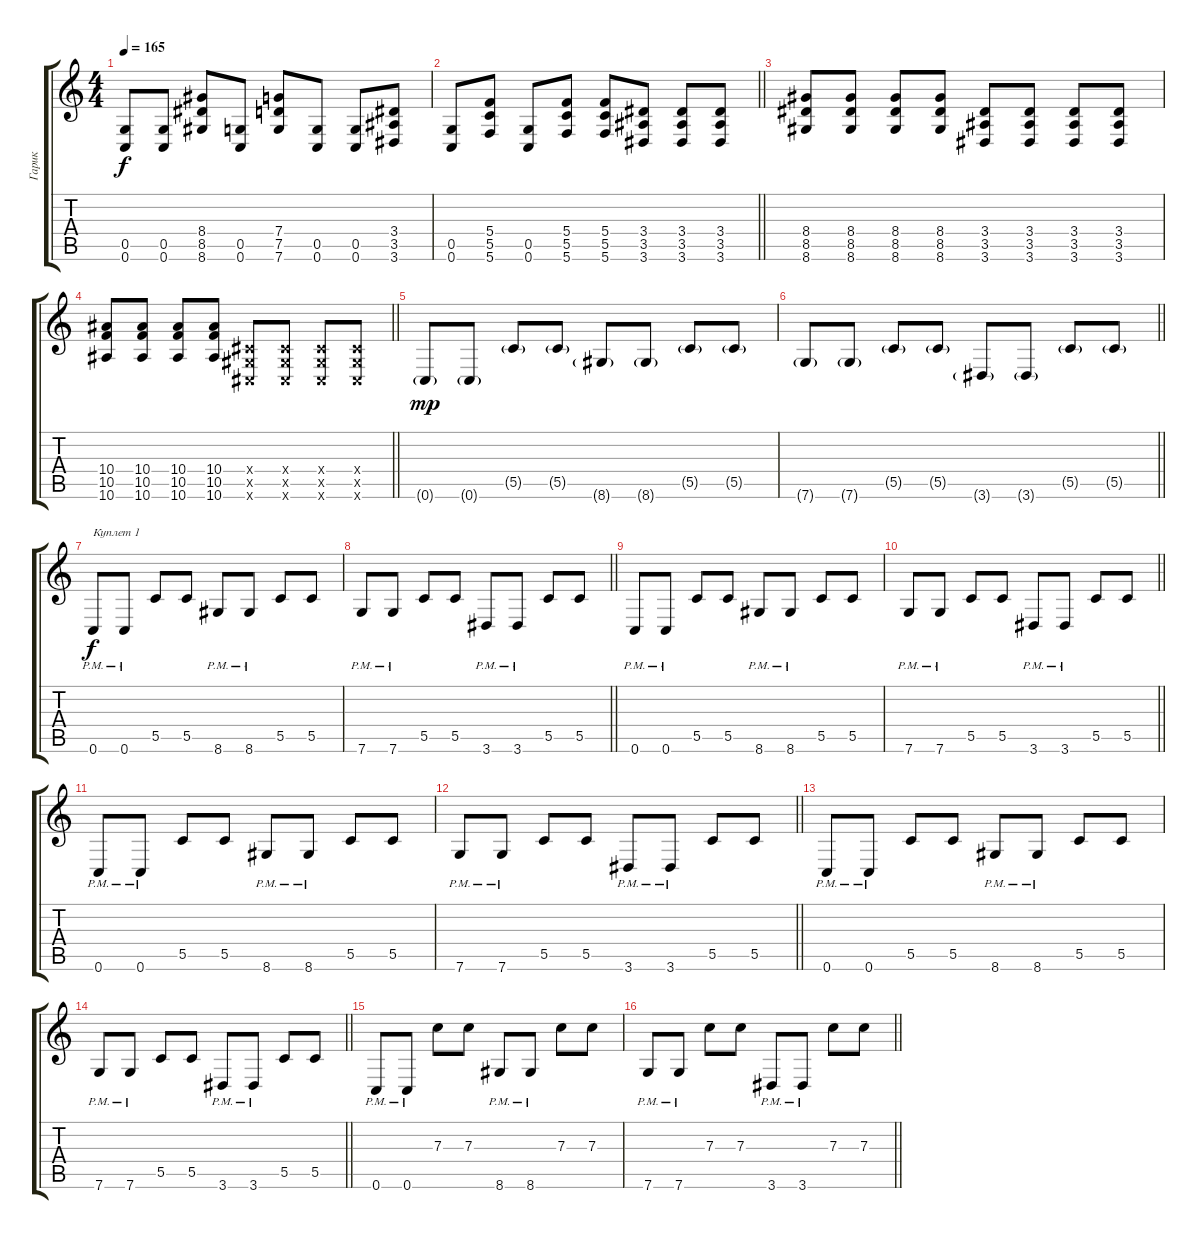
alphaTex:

\track ("Гарик" "Гарик") {instrument distortionguitar}
\staff {score tabs}
\tuning (D4 A3 F3 C3 G2 C2) {hide}
\ts (4 4)
\tempo 165
\clef g2
\ks c
(0.5 0.6).8{dy f} (0.5 0.6).8 (8.4 8.5 8.6).8 (0.5 0.6).8 (7.4 7.5 7.6).8 (0.5 0.6).8 (0.5 0.6).8 (3.4 3.5 3.6).8 |
\barLineRight lightlight
(0.5 0.6).8 (5.4 5.5 5.6).8 (0.5 0.6).8 (5.4 5.5 5.6).8 (5.4 5.5 5.6).8 (3.4 3.5 3.6).8 (3.4 3.5 3.6).8 (3.4 3.5 3.6).8 |
(8.4 8.5 8.6).8 (8.4 8.5 8.6).8 (8.4 8.5 8.6).8 (8.4 8.5 8.6).8 (3.4 3.5 3.6).8 (3.4 3.5 3.6).8 (3.4 3.5 3.6).8 (3.4 3.5 3.6).8 |
\barLineRight lightlight
(10.4 10.5 10.6).8 (10.4 10.5 10.6).8 (10.4 10.5 10.6).8 (10.4 10.5 10.6).8 (1.4{x} 1.5{x} 1.6{x}).8 (1.4{x} 1.5{x} 1.6{x}).8 (1.4{x} 1.5{x} 1.6{x}).8 (1.4{x} 1.5{x} 1.6{x}).8 |
0.6{g}.8{dy mp} 0.6{g}.8 5.5{g}.8 5.5{g}.8 8.6{g}.8 8.6{g}.8 5.5{g}.8 5.5{g}.8 |
\barLineRight lightlight
7.6{g}.8 7.6{g}.8 5.5{g}.8 5.5{g}.8 3.6{g}.8 3.6{g}.8 5.5{g}.8 5.5{g}.8 |
0.6{pm}.8{txt "Куплет 1" dy f} 0.6{pm}.8 5.5.8 5.5.8 8.6{pm}.8 8.6{pm}.8 5.5.8 5.5.8 |
\barLineRight lightlight
7.6{pm}.8 7.6{pm}.8 5.5.8 5.5.8 3.6{pm}.8 3.6{pm}.8 5.5.8 5.5.8 |
0.6{pm}.8 0.6{pm}.8 5.5.8 5.5.8 8.6{pm}.8 8.6{pm}.8 5.5.8 5.5.8 |
\barLineRight lightlight
7.6{pm}.8 7.6{pm}.8 5.5.8 5.5.8 3.6{pm}.8 3.6{pm}.8 5.5.8 5.5.8 |
0.6{pm}.8 0.6{pm}.8 5.5.8 5.5.8 8.6{pm}.8 8.6{pm}.8 5.5.8 5.5.8 |
\barLineRight lightlight
7.6{pm}.8 7.6{pm}.8 5.5.8 5.5.8 3.6{pm}.8 3.6{pm}.8 5.5.8 5.5.8 |
0.6{pm}.8 0.6{pm}.8 5.5.8 5.5.8 8.6{pm}.8 8.6{pm}.8 5.5.8 5.5.8 |
\barLineRight lightlight
7.6{pm}.8 7.6{pm}.8 5.5.8 5.5.8 3.6{pm}.8 3.6{pm}.8 5.5.8 5.5.8 |
0.6{pm}.8 0.6{pm}.8 7.3.8 7.3.8 8.6{pm}.8 8.6{pm}.8 7.3.8 7.3.8 |
\barLineRight lightlight
7.6{pm}.8 7.6{pm}.8 7.3.8 7.3.8 3.6{pm}.8 3.6{pm}.8 7.3.8 7.3.8
